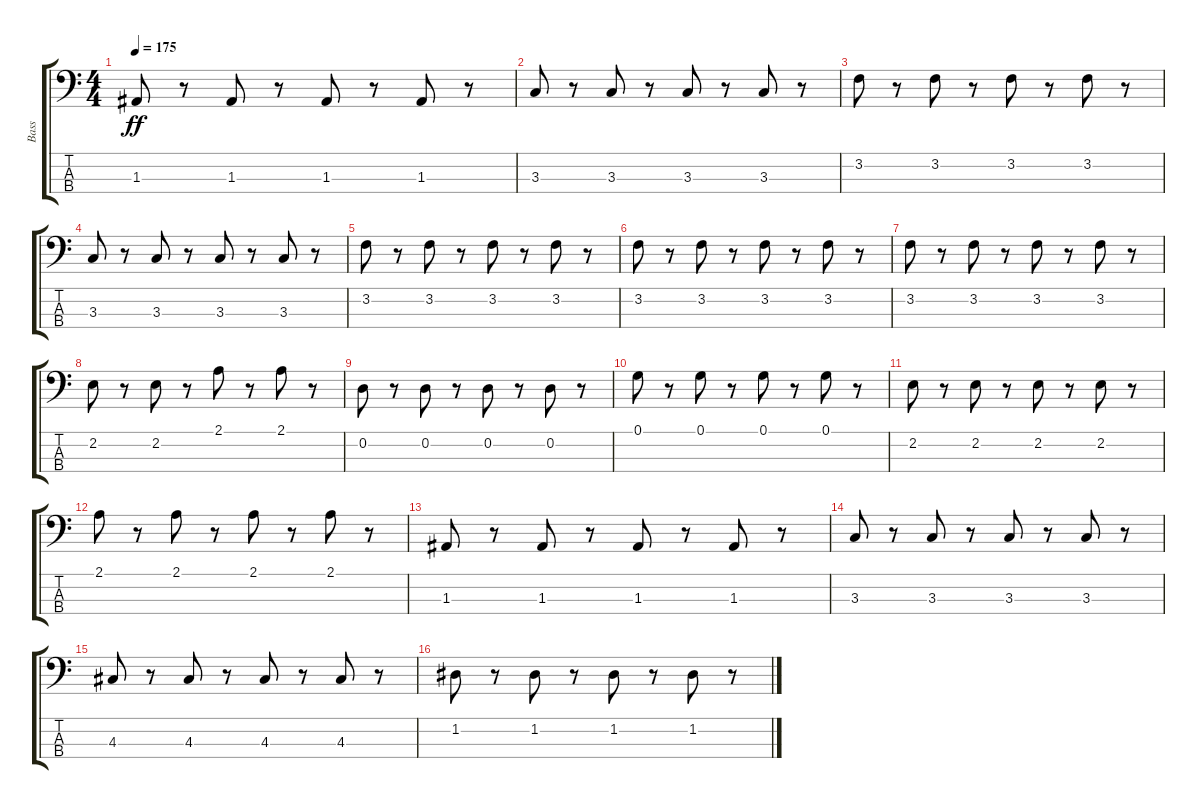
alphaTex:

\track ("Bass" "Bass") {instrument electricbassfinger}
\staff {score tabs}
\tuning (G2 D2 A1 E1) {hide}
\ts (4 4)
\tempo 175
\clef f4
\ks c
1.3.8{dy ff} r.8 1.3.8 r.8 1.3.8 r.8 1.3.8 r.8 |
3.3.8 r.8 3.3.8 r.8 3.3.8 r.8 3.3.8 r.8 |
3.2.8 r.8 3.2.8 r.8 3.2.8 r.8 3.2.8 r.8 |
3.3.8 r.8 3.3.8 r.8 3.3.8 r.8 3.3.8 r.8 |
3.2.8 r.8 3.2.8 r.8 3.2.8 r.8 3.2.8 r.8 |
3.2.8 r.8 3.2.8 r.8 3.2.8 r.8 3.2.8 r.8 |
3.2.8 r.8 3.2.8 r.8 3.2.8 r.8 3.2.8 r.8 |
2.2.8 r.8 2.2.8 r.8 2.1.8 r.8 2.1.8 r.8 |
0.2.8 r.8 0.2.8 r.8 0.2.8 r.8 0.2.8 r.8 |
0.1.8 r.8 0.1.8 r.8 0.1.8 r.8 0.1.8 r.8 |
2.2.8 r.8 2.2.8 r.8 2.2.8 r.8 2.2.8 r.8 |
2.1.8 r.8 2.1.8 r.8 2.1.8 r.8 2.1.8 r.8 |
1.3.8 r.8 1.3.8 r.8 1.3.8 r.8 1.3.8 r.8 |
3.3.8 r.8 3.3.8 r.8 3.3.8 r.8 3.3.8 r.8 |
4.3.8 r.8 4.3.8 r.8 4.3.8 r.8 4.3.8 r.8 |
1.2.8 r.8 1.2.8 r.8 1.2.8 r.8 1.2.8 r.8
